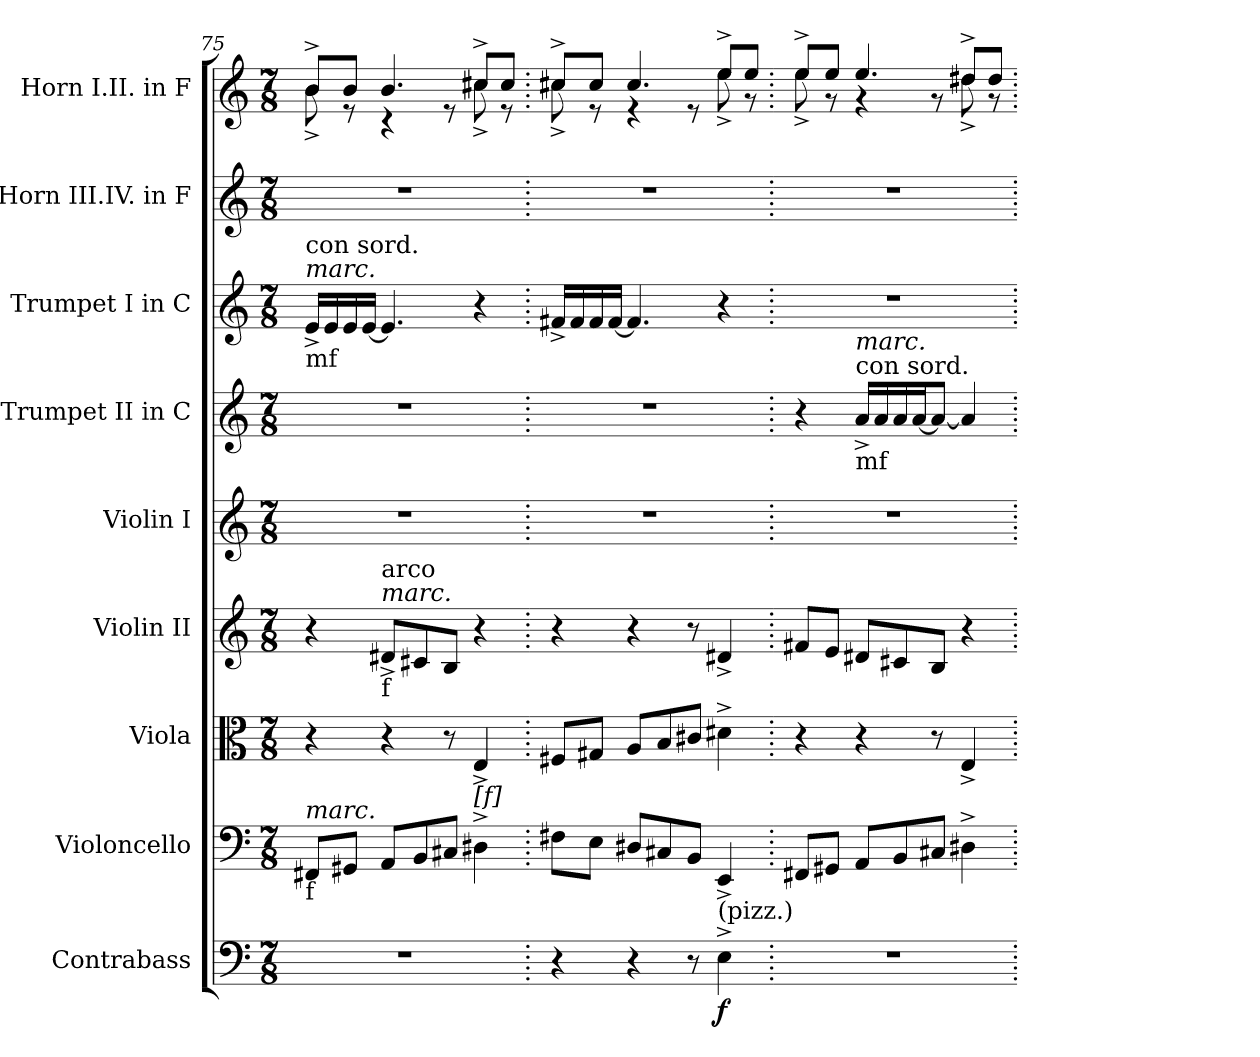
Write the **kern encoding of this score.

**kern	**dynam	**kern	**kern	**kern	**kern	**kern	**kern	**kern	**kern
*part9	*part9	*part8	*part7	*part6	*part5	*part4	*part3	*part2	*part1
*staff9	*staff9	*staff8	*staff7	*staff6	*staff5	*staff4	*staff3	*staff2	*staff1
*I"Contrabass	*	*I"Violoncello	*I"Viola	*I"Violin II	*I"Violin I	*I"Trumpet II in C	*I"Trumpet I in C	*I"Horn III.IV. in F	*I"Horn I.II. in F
*I'Cb.	*	*I'Vc.	*I'Vla.	*I'Vln. II	*I'Vln. I	*	*	*I'Hn. III. IV.	*I'Hn. I. II.
!!LO:PB:g=z
*clefF4	*	*clefF4	*clefC3	*clefG2	*clefG2	*clefG2	*clefG2	*clefG2	*clefG2
*ITrd7c12	*	*	*	*	*	*	*	*ITrd4c7	*ITrd4c7
*k[]	*	*k[]	*k[]	*k[]	*k[]	*k[]	*k[]	*k[b-]	*k[b-]
*M7/8	*	*M7/8	*M7/8	*M7/8	*M7/8	*M7/8	*M7/8	*M7/8	*M7/8
*MM144	*	*MM144	*MM144	*MM144	*MM144	*MM144	*MM144	*MM144	*MM144
=75	=75	=75	=75	=75	=75	=75	=75	=75	=75
!	!	!	!	!	!	!	!	!	!LO:TX:a:t=[Solo con sord.]
!	!	!	!	!	!	!	!	!	!LO:TX:b:t=[f
!	!	!	!	!	!	!	!	!	!LO:TX:i:t=marc.
!	!	!	!	!	!	!	!	!	!LO:TX:t=]
!	!	!	!	!	!	!	!LO:TX:b:t=mf	!	!
!	!	!	!	!	!	!	!LO:TX:i:t=marc.	!	!
!	!	!	!	!	!	!	!LO:TX:a:t=con sord.	!	!
!	!	!LO:TX:b:t=f	!	!	!	!	!	!	!
!	!	!LO:TX:i:t=marc.	!	!	!	!	!	!	!
!LO:N:vis=1	!	!	!	!	!LO:N:vis=1	!LO:N:vis=1	!	!LO:N:vis=1	!
*	*	*	*	*	*	*	*	*	*^
2..r	.	8FF#Xi/L	4r	4r	2..r	2..r	16e^i/LL	2..r	8e^i/L	8e^i\
.	.	.	.	.	.	.	16ei/	.	.	.
.	.	8GG#Xi/J	.	.	.	.	16ei/	.	8ei/J	8r
.	.	.	.	.	.	.	[<16ei/JJ	.	.	.
!	!	!	!	!LO:TX:b:t=f	!	!	!	!	!	!
!	!	!	!	!LO:TX:i:t=marc.	!	!	!	!	!	!
!	!	!	!	!LO:TX:a:t=arco	!	!	!	!	!	!
.	.	8AAi/L	4r	8d#X^i/L	.	.	4.ei/]	.	4.ei/	4r
.	.	8BBi/	.	8c#Xi/	.	.	.	.	.	.
.	.	8C#Xi/J	8r	8Bi/J	.	.	.	.	.	8r
!	!	!	!LO:TX:b:t=[f]	!	!	!	!	!	!	!
.	.	4D#X^i\	4E^i/	4r	.	.	4r	.	8f#X^i/L	8f#^i\
.	.	.	.	.	.	.	.	.	8f#i/J	8r
=76.	=76.	=76.	=76.	=76.	=76.	=76.	=76.	=76.	=76.	=76.
!	!	!	!	!	!LO:N:vis=1	!LO:N:vis=1	!	!LO:N:vis=1	!	!
4r	.	8F#Xi\L	8F#Xi/L	4r	2..r	2..r	16f#X^i/LL	2..r	8f#X^i/L	8f#^i\
.	.	.	.	.	.	.	16f#i/	.	.	.
.	.	8Ei\J	8G#Xi/J	.	.	.	16f#i/	.	8f#i/J	8r
.	.	.	.	.	.	.	[<16f#i/JJ	.	.	.
4r	.	8D#Xi/L	8Ai/L	4r	.	.	4.f#i/]	.	4.f#i/	4r
.	.	8C#Xi/	8Bi/	.	.	.	.	.	.	.
8r	.	8BBi/J	8c#Xi/J	8r	.	.	.	.	.	8r
!LO:TX:a:t=(pizz.)	!	!	!	!	!	!	!	!	!	!
4EE^i\	f	4EE^i/	4d#X^i\	4d#X^i/	.	.	4r	.	8a^i/L	8a^i\
.	.	.	.	.	.	.	.	.	8ai/J	8r
=77.	=77.	=77.	=77.	=77.	=77.	=77.	=77.	=77.	=77.	=77.
!LO:N:vis=1	!	!	!	!	!LO:N:vis=1	!	!LO:N:vis=1	!LO:N:vis=1	!	!
2..r	.	8FF#Xi/L	4r	8f#Xi/L	2..r	4r	2..r	2..r	8a^i/L	8a^i\
.	.	8GG#Xi/J	.	8ei/J	.	.	.	.	8ai/J	8r
!	!	!	!	!	!	!LO:TX:a:t=con sord.	!	!	!	!
!	!	!	!	!	!	!LO:TX:b:t=mf	!	!	!	!
!	!	!	!	!	!	!LO:TX:i:t=marc.	!	!	!	!
.	.	8AAi/L	4r	8d#Xi/L	.	16a^i/LL	.	.	4.ai/	4r
.	.	.	.	.	.	16ai/	.	.	.	.
.	.	8BBi/	.	8c#Xi/	.	16ai/	.	.	.	.
.	.	.	.	.	.	[<16ai/J	.	.	.	.
.	.	8C#Xi/J	8r	8Bi/J	.	8ai/J_<	.	.	.	8r
.	.	4D#X^i\	4E^i/	4r	.	4ai/]	.	.	8g#X^i/L	8g#^i\
.	.	.	.	.	.	.	.	.	8g#i/J	8r
*	*	*	*	*	*	*	*	*	*v	*v
=.	=.	=.	=.	=.	=.	=.	=.	=.	=.
*-	*-	*-	*-	*-	*-	*-	*-	*-	*-
